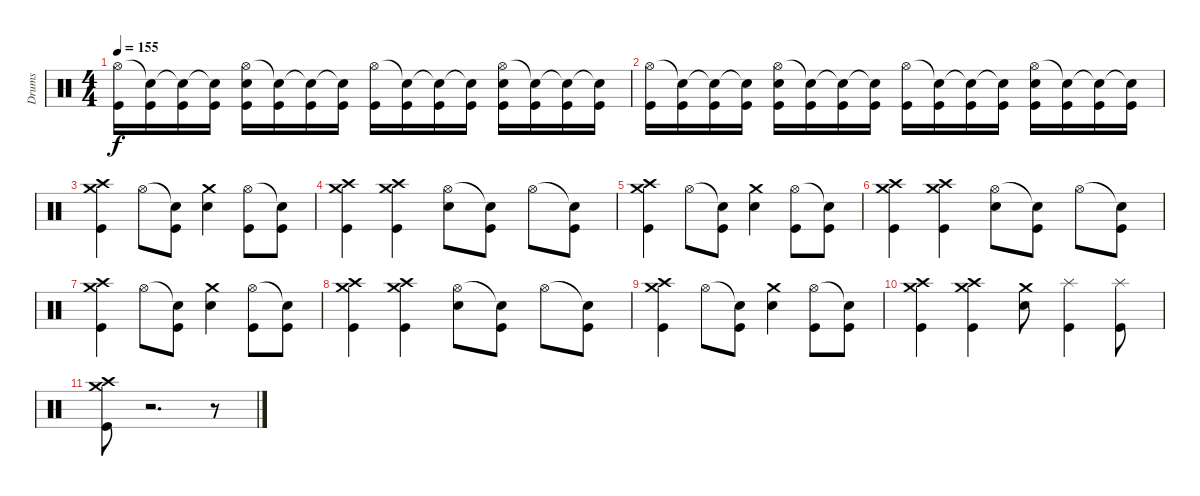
\track ("Drums" "Drums") {instrument percussion}
\staff {score}
\articulation defaults
\ts (4 4)
\tempo 155
\clef neutral
\ks c
("Hi-Hat (open)" "Kick (hit)").16{dy f} ("Snare (hit)"{t} "Kick (hit)").16 ("Snare (hit)"{t} "Kick (hit)").16 ("Snare (hit)"{t} "Kick (hit)").16 ("Hi-Hat (open)" "Electric Snare (hit)" "Kick (hit)").16 ("Snare (hit)"{t} "Kick (hit)").16 ("Snare (hit)"{t} "Kick (hit)").16 ("Snare (hit)"{t} "Kick (hit)").16 ("Hi-Hat (open)" "Kick (hit)").16 ("Snare (hit)"{t} "Kick (hit)").16 ("Snare (hit)"{t} "Kick (hit)").16 ("Snare (hit)"{t} "Kick (hit)").16 ("Hi-Hat (open)" "Electric Snare (hit)" "Kick (hit)").16 ("Snare (hit)"{t} "Kick (hit)").16 ("Snare (hit)"{t} "Kick (hit)").16 ("Snare (hit)"{t} "Kick (hit)").16 |
("Hi-Hat (open)" "Kick (hit)").16 ("Snare (hit)"{t} "Kick (hit)").16 ("Snare (hit)"{t} "Kick (hit)").16 ("Snare (hit)"{t} "Kick (hit)").16 ("Hi-Hat (open)" "Electric Snare (hit)" "Kick (hit)").16 ("Snare (hit)"{t} "Kick (hit)").16 ("Snare (hit)"{t} "Kick (hit)").16 ("Snare (hit)"{t} "Kick (hit)").16 ("Hi-Hat (open)" "Kick (hit)").16 ("Snare (hit)"{t} "Kick (hit)").16 ("Snare (hit)"{t} "Kick (hit)").16 ("Snare (hit)"{t} "Kick (hit)").16 ("Hi-Hat (open)" "Electric Snare (hit)" "Kick (hit)").16 ("Snare (hit)"{t} "Kick (hit)").16 ("Snare (hit)"{t} "Kick (hit)").16 ("Snare (hit)"{t} "Kick (hit)").16 |
("Crash medium (hit)" "Crash high (hit)" "Kick (hit)").4 "Hi-Hat (open)".8 ("Snare (hit)"{t} "Kick (hit)").8 ("Crash medium (hit)" "Electric Snare (hit)").4 ("Hi-Hat (open)" "Kick (hit)").8 ("Snare (hit)"{t} "Kick (hit)").8 |
("Crash medium (hit)" "Crash high (hit)" "Kick (hit)").4 ("Crash medium (hit)" "Crash high (hit)" "Kick (hit)").4 ("Hi-Hat (open)" "Electric Snare (hit)").8 ("Snare (hit)"{t} "Kick (hit)").8 "Hi-Hat (open)".8 ("Snare (hit)"{t} "Kick (hit)").8 |
("Crash medium (hit)" "Crash high (hit)" "Kick (hit)").4 "Hi-Hat (open)".8 ("Snare (hit)"{t} "Kick (hit)").8 ("Crash medium (hit)" "Electric Snare (hit)").4 ("Hi-Hat (open)" "Kick (hit)").8 ("Snare (hit)"{t} "Kick (hit)").8 |
("Crash medium (hit)" "Crash high (hit)" "Kick (hit)").4 ("Crash medium (hit)" "Crash high (hit)" "Kick (hit)").4 ("Hi-Hat (open)" "Electric Snare (hit)").8 ("Snare (hit)"{t} "Kick (hit)").8 "Hi-Hat (open)".8 ("Snare (hit)"{t} "Kick (hit)").8 |
("Crash medium (hit)" "Crash high (hit)" "Kick (hit)").4 "Hi-Hat (open)".8 ("Snare (hit)"{t} "Kick (hit)").8 ("Crash medium (hit)" "Electric Snare (hit)").4 ("Hi-Hat (open)" "Kick (hit)").8 ("Snare (hit)"{t} "Kick (hit)").8 |
("Crash medium (hit)" "Crash high (hit)" "Kick (hit)").4 ("Crash medium (hit)" "Crash high (hit)" "Kick (hit)").4 ("Hi-Hat (open)" "Electric Snare (hit)").8 ("Snare (hit)"{t} "Kick (hit)").8 "Hi-Hat (open)".8 ("Snare (hit)"{t} "Kick (hit)").8 |
("Crash medium (hit)" "Crash high (hit)" "Kick (hit)").4 "Hi-Hat (open)".8 ("Snare (hit)"{t} "Kick (hit)").8 ("Crash medium (hit)" "Electric Snare (hit)").4 ("Hi-Hat (open)" "Kick (hit)").8 ("Snare (hit)"{t} "Kick (hit)").8 |
("Crash medium (hit)" "Crash high (hit)" "Kick (hit)").4 ("Crash medium (hit)" "Crash high (hit)" "Kick (hit)").4 ("Crash medium (hit)" "Electric Snare (hit)").8 ("Splash (hit)" "Kick (hit)").4 ("Splash (hit)" "Kick (hit)").8 |
("Crash medium (hit)" "Crash high (hit)" "Kick (hit)").8 r.2{d} r.8
